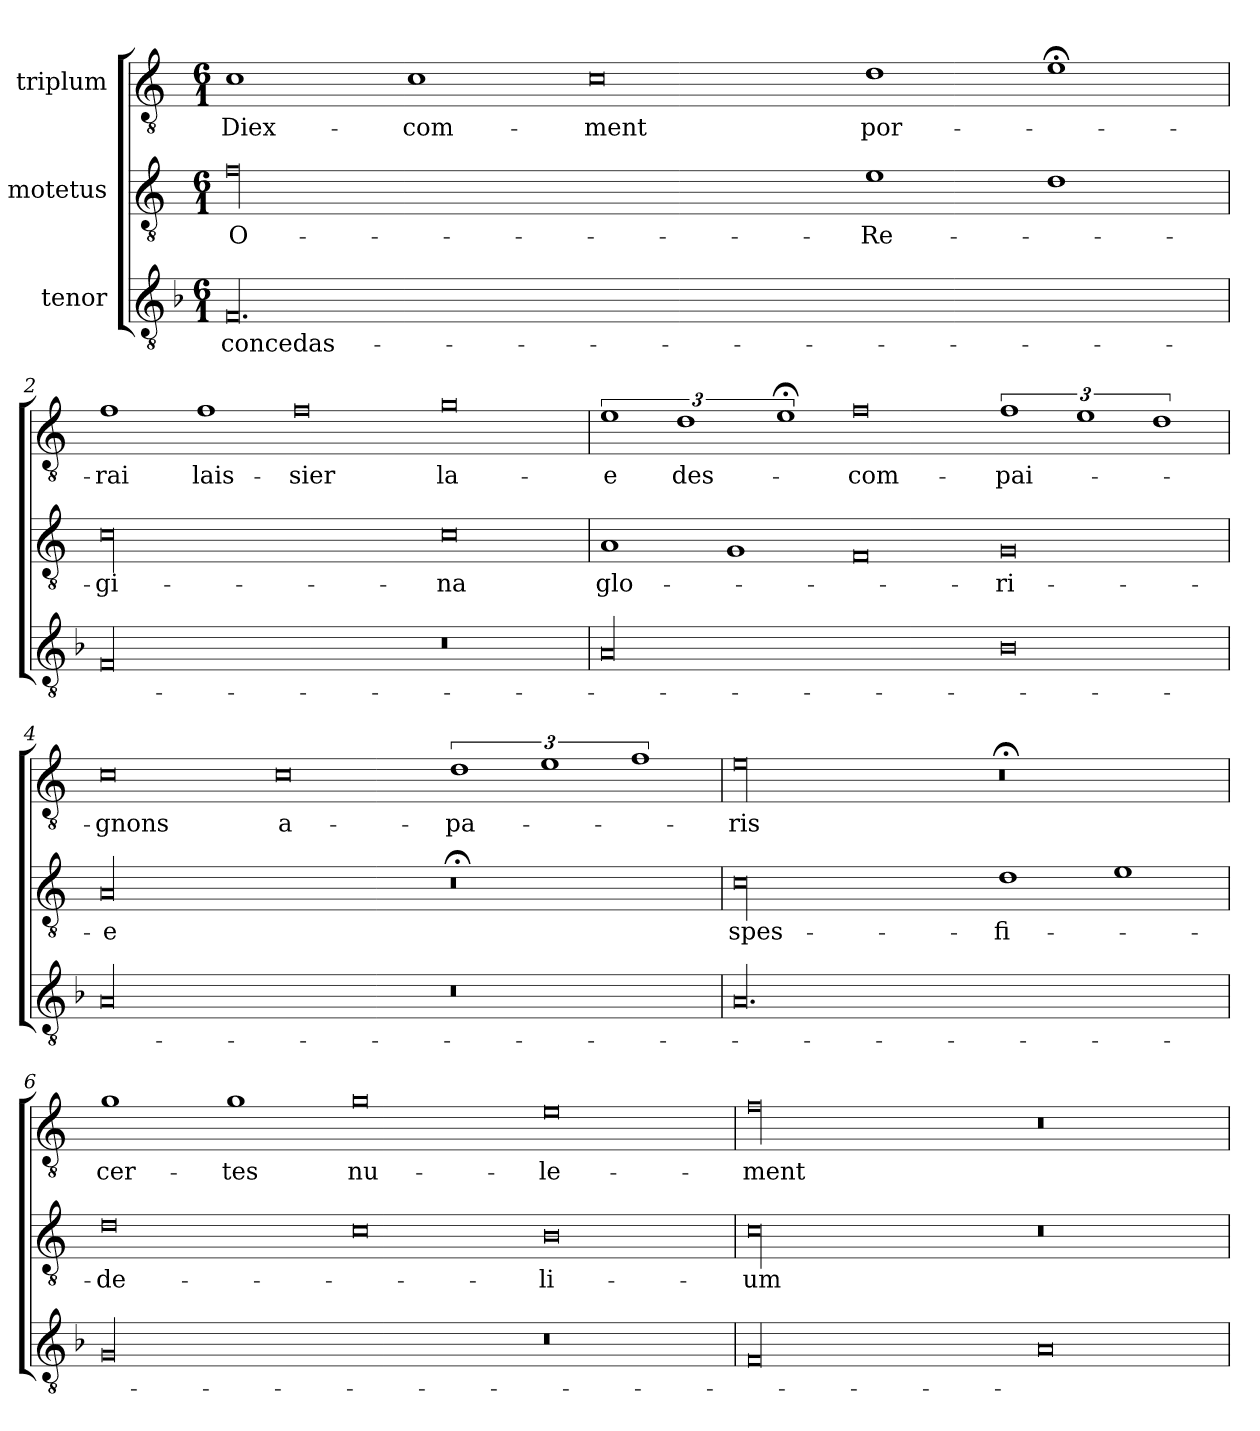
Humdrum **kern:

**kern	**text	**kern	**text	**kern	**text
*part3	*part3	*part2	*part2	*part1	*part1
*staff3	*staff3	*staff2	*staff2	*staff1	*staff1
*I"tenor	*	*I"motetus	*	*I"triplum	*
*clefGv2	*	*clefGv2	*	*clefGv2	*
*k[b-]	*	*k[]	*	*k[]	*
*F:	*	*C:	*	*C:	*
*M6/1	*	*M6/1	*	*M6/1	*
=1	=1	=1	=1	=1	=1
00.F/	concedas-	00f\	O-	1c\	Diex-
.	.	.	.	1c\	com-
.	.	.	.	0c\	-ment
.	.	1e\	Re-	1d\	por-
.	.	1d\	.	1e;<\	.
=2	=2	=2	=2	=2	=2
00F/	.	00c\	-gi-	1f\	-rai
.	.	.	.	1f\	lais-
.	.	.	.	0f\	-sier
0r	.	0c\	-na	0g\	la-
=3	=3	=3	=3	=3	=3
00A/	.	1A/	glo-	3%2e\	-e
.	.	.	.	3%2d\	des-
.	.	1G/	.	.	.
.	.	.	.	3%2e;<\	.
.	.	0F/	.	0f\	com-
0B-\	.	0G/	-ri-	3%2f\	-pai-
.	.	.	.	3%2e\	.
.	.	.	.	3%2d\	.
=4	=4	=4	=4	=4	=4
00A/	.	00A/	-e	0c\	-gnons
.	.	.	.	0c\	a-
0r	.	0r;<	.	3%2d\	pa-
.	.	.	.	3%2e\	.
.	.	.	.	3%2f\	.
=5	=5	=5	=5	=5	=5
00.A/	.	00c\	spes-	00e\	-ris
.	.	1d\	fi-	0r;<	.
.	.	1e\	.	.	.
=6	=6	=6	=6	=6	=6
00G/	.	0d\	-de-	1g\	cer-
.	.	.	.	1g\	-tes
.	.	0c\	.	0g\	nu-
0r	.	0B\	-li-	0e\	-le-
=7	=7	=7	=7	=7	=7
00F/	.	00c\	-um	00f\	-ment
0A/	.	0r	.	0r	.
=	=	=	=	=	=
*-	*-	*-	*-	*-	*-
